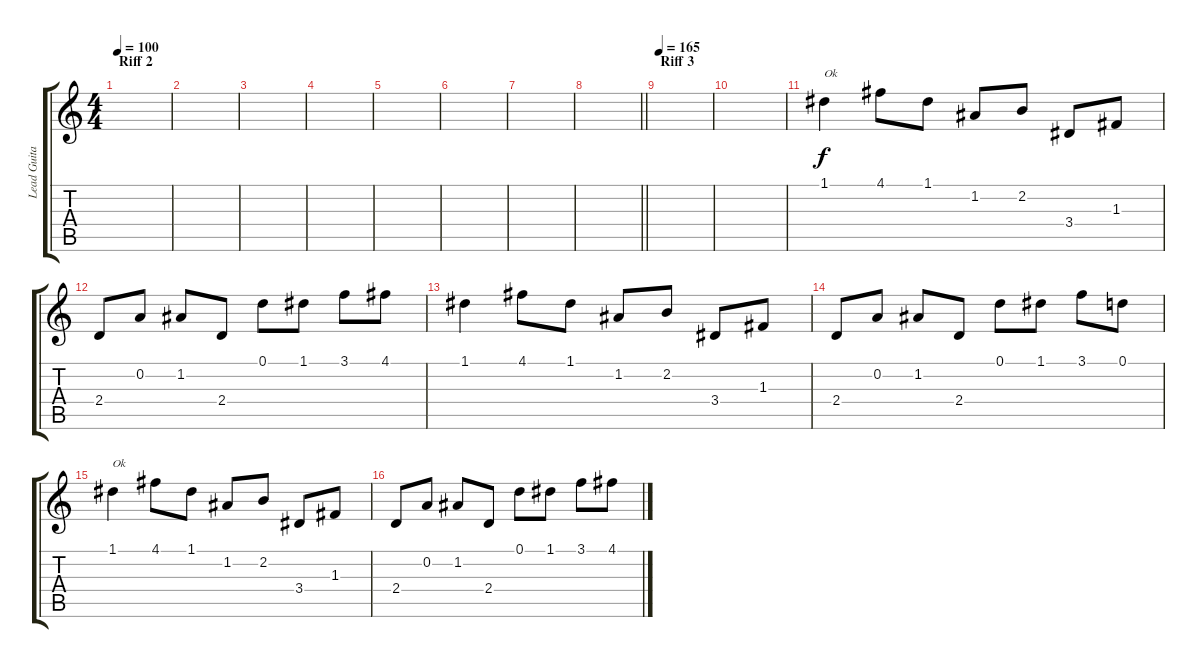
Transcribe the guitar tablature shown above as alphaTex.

\track ("Lead Guitar" "Lead Guita") {instrument distortionguitar}
\staff {score tabs}
\tuning (D4 A3 F3 C3 G2 D2) {hide}
\ts (4 4)
\section ("" "Riff 2")
\tempo 100
\clef g2
\ks c
|
|
|
|
|
|
|
\barLineRight lightlight
|
\section ("" "Riff 3")
\tempo 165
|
|
1.1.4{txt "Ok"} 4.1.8 1.1.8 1.2.8 2.2.8 3.4.8 1.3.8 |
2.4.8 0.2.8 1.2.8 2.4.8 0.1.8 1.1.8 3.1.8 4.1.8 |
1.1.4 4.1.8 1.1.8 1.2.8 2.2.8 3.4.8 1.3.8 |
2.4.8 0.2.8 1.2.8 2.4.8 0.1.8 1.1.8 3.1.8 0.1.8 |
1.1.4{txt "Ok"} 4.1.8 1.1.8 1.2.8 2.2.8 3.4.8 1.3.8 |
2.4.8 0.2.8 1.2.8 2.4.8 0.1.8 1.1.8 3.1.8 4.1.8
